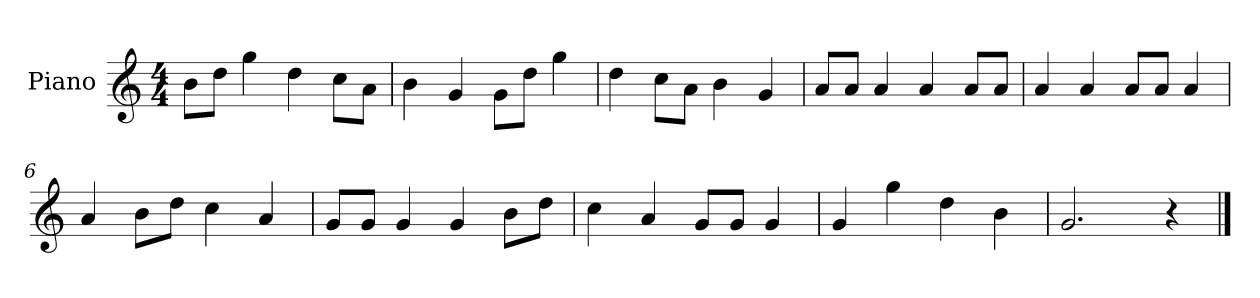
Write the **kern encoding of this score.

**kern
*part1
*staff1
*I"Piano
*I'P-no
*clefG2
*k[]
*M4/4
*MM90
=1
8b\L
8dd\J
4gg\
4dd\
8cc\L
8a\J
=2
4b\
4g/
8g\L
8dd\J
4gg\
=3
4dd\
8cc\L
8a\J
4b\
4g/
=4
8a/L
8a/J
4a/
4a/
8a/L
8a/J
=5
4a/
4a/
8a/L
8a/J
4a/
=6
4a/
8b\L
8dd\J
4cc\
4a/
=7
8g/L
8g/J
4g/
4g/
8b\L
8dd\J
!!LO:LB:g=z
=8
4cc\
4a/
8g/L
8g/J
4g/
=9
4g/
4gg\
4dd\
4b\
=10
2.g/
4r
==
*-
